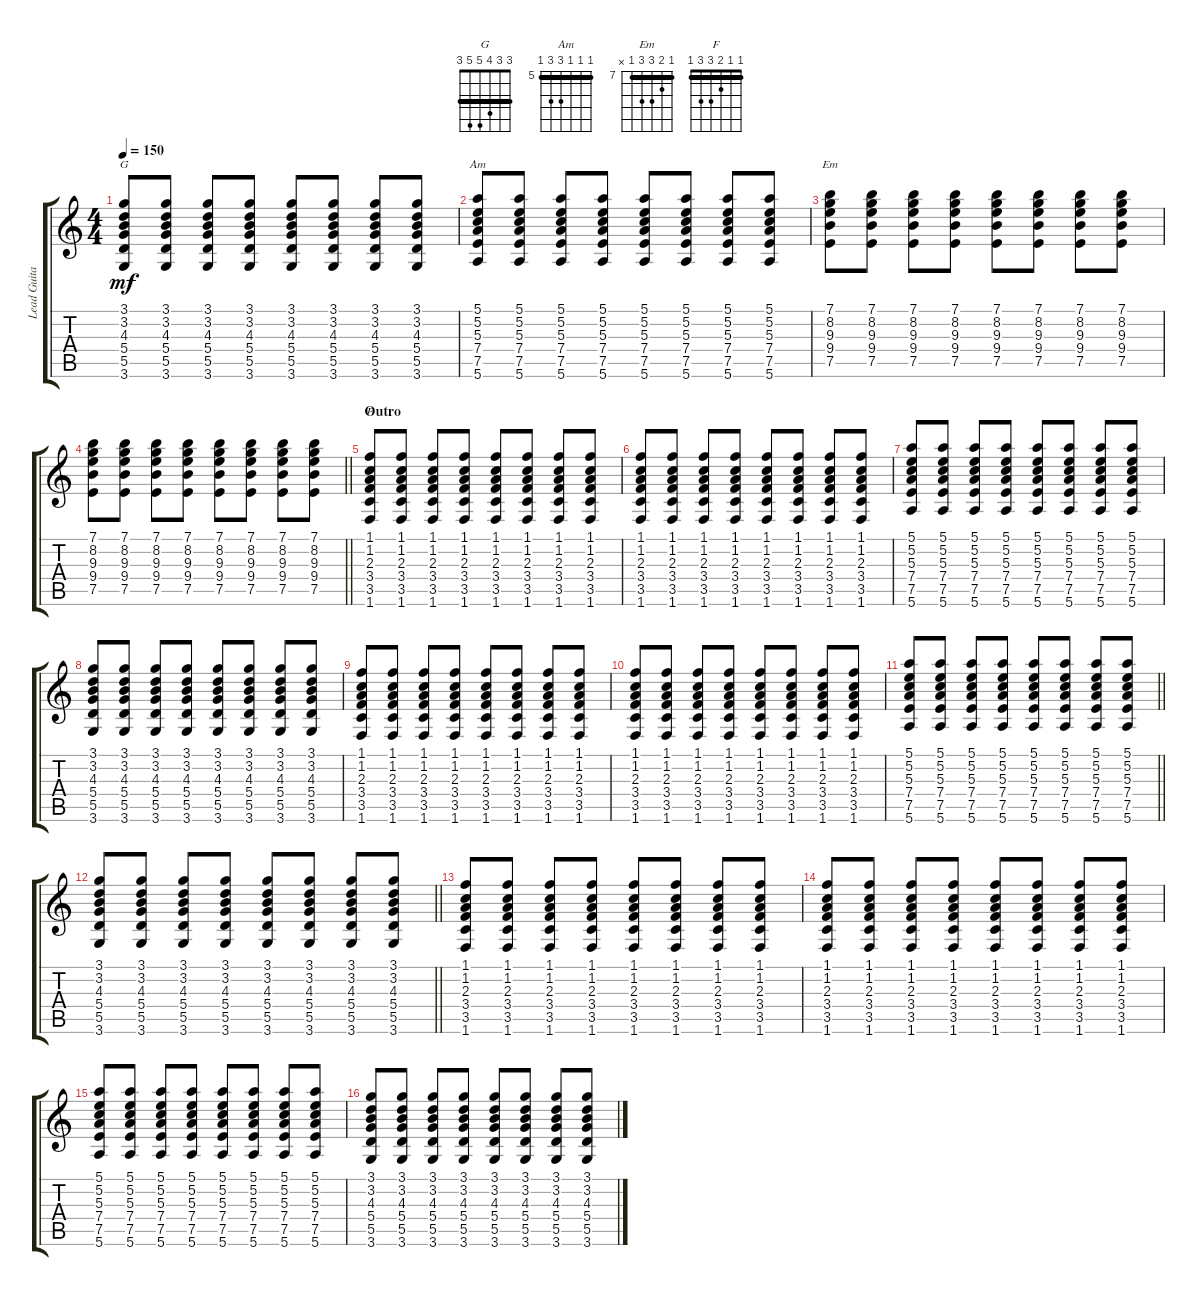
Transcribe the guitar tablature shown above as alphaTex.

\track ("Lead Guitar" "Lead Guita") {instrument overdrivenguitar}
\staff {score tabs}
\tuning (E4 B3 G3 D3 A2 E2) {hide}
\chord ("G" 3 3 4 5 5 3) {barre 3}
\chord ("Am" 5 5 5 7 7 5) {firstfret 5 barre 5}
\chord ("Em" 7 8 9 9 7 x) {firstfret 7 barre 7}
\chord ("F" 1 1 2 3 3 1) {barre 1}
\ts (4 4)
\tempo 150
\clef g2
\ks c
(3.1 3.2 4.3 5.4 5.5 3.6).8{ch "G" dy mf} (3.1 3.2 4.3 5.4 5.5 3.6).8 (3.1 3.2 4.3 5.4 5.5 3.6).8 (3.1 3.2 4.3 5.4 5.5 3.6).8 (3.1 3.2 4.3 5.4 5.5 3.6).8 (3.1 3.2 4.3 5.4 5.5 3.6).8 (3.1 3.2 4.3 5.4 5.5 3.6).8 (3.1 3.2 4.3 5.4 5.5 3.6).8 |
(5.1 5.2 5.3 7.4 7.5 5.6).8{ch "Am"} (5.1 5.2 5.3 7.4 7.5 5.6).8 (5.1 5.2 5.3 7.4 7.5 5.6).8 (5.1 5.2 5.3 7.4 7.5 5.6).8 (5.1 5.2 5.3 7.4 7.5 5.6).8 (5.1 5.2 5.3 7.4 7.5 5.6).8 (5.1 5.2 5.3 7.4 7.5 5.6).8 (5.1 5.2 5.3 7.4 7.5 5.6).8 |
(7.1 8.2 9.3 9.4 7.5).8{ch "Em"} (7.1 8.2 9.3 9.4 7.5).8 (7.1 8.2 9.3 9.4 7.5).8 (7.1 8.2 9.3 9.4 7.5).8 (7.1 8.2 9.3 9.4 7.5).8 (7.1 8.2 9.3 9.4 7.5).8 (7.1 8.2 9.3 9.4 7.5).8 (7.1 8.2 9.3 9.4 7.5).8 |
\barLineRight lightlight
(7.1 8.2 9.3 9.4 7.5).8 (7.1 8.2 9.3 9.4 7.5).8 (7.1 8.2 9.3 9.4 7.5).8 (7.1 8.2 9.3 9.4 7.5).8 (7.1 8.2 9.3 9.4 7.5).8 (7.1 8.2 9.3 9.4 7.5).8 (7.1 8.2 9.3 9.4 7.5).8 (7.1 8.2 9.3 9.4 7.5).8 |
\section ("" "Outro")
(1.1 1.2 2.3 3.4 3.5 1.6).8{ch "F"} (1.1 1.2 2.3 3.4 3.5 1.6).8 (1.1 1.2 2.3 3.4 3.5 1.6).8 (1.1 1.2 2.3 3.4 3.5 1.6).8 (1.1 1.2 2.3 3.4 3.5 1.6).8 (1.1 1.2 2.3 3.4 3.5 1.6).8 (1.1 1.2 2.3 3.4 3.5 1.6).8 (1.1 1.2 2.3 3.4 3.5 1.6).8 |
(1.1 1.2 2.3 3.4 3.5 1.6).8 (1.1 1.2 2.3 3.4 3.5 1.6).8 (1.1 1.2 2.3 3.4 3.5 1.6).8 (1.1 1.2 2.3 3.4 3.5 1.6).8 (1.1 1.2 2.3 3.4 3.5 1.6).8 (1.1 1.2 2.3 3.4 3.5 1.6).8 (1.1 1.2 2.3 3.4 3.5 1.6).8 (1.1 1.2 2.3 3.4 3.5 1.6).8 |
(5.1 5.2 5.3 7.4 7.5 5.6).8 (5.1 5.2 5.3 7.4 7.5 5.6).8 (5.1 5.2 5.3 7.4 7.5 5.6).8 (5.1 5.2 5.3 7.4 7.5 5.6).8 (5.1 5.2 5.3 7.4 7.5 5.6).8 (5.1 5.2 5.3 7.4 7.5 5.6).8 (5.1 5.2 5.3 7.4 7.5 5.6).8 (5.1 5.2 5.3 7.4 7.5 5.6).8 |
(3.1 3.2 4.3 5.4 5.5 3.6).8 (3.1 3.2 4.3 5.4 5.5 3.6).8 (3.1 3.2 4.3 5.4 5.5 3.6).8 (3.1 3.2 4.3 5.4 5.5 3.6).8 (3.1 3.2 4.3 5.4 5.5 3.6).8 (3.1 3.2 4.3 5.4 5.5 3.6).8 (3.1 3.2 4.3 5.4 5.5 3.6).8 (3.1 3.2 4.3 5.4 5.5 3.6).8 |
(1.1 1.2 2.3 3.4 3.5 1.6).8 (1.1 1.2 2.3 3.4 3.5 1.6).8 (1.1 1.2 2.3 3.4 3.5 1.6).8 (1.1 1.2 2.3 3.4 3.5 1.6).8 (1.1 1.2 2.3 3.4 3.5 1.6).8 (1.1 1.2 2.3 3.4 3.5 1.6).8 (1.1 1.2 2.3 3.4 3.5 1.6).8 (1.1 1.2 2.3 3.4 3.5 1.6).8 |
(1.1 1.2 2.3 3.4 3.5 1.6).8 (1.1 1.2 2.3 3.4 3.5 1.6).8 (1.1 1.2 2.3 3.4 3.5 1.6).8 (1.1 1.2 2.3 3.4 3.5 1.6).8 (1.1 1.2 2.3 3.4 3.5 1.6).8 (1.1 1.2 2.3 3.4 3.5 1.6).8 (1.1 1.2 2.3 3.4 3.5 1.6).8 (1.1 1.2 2.3 3.4 3.5 1.6).8 |
\barLineRight lightlight
(5.1 5.2 5.3 7.4 7.5 5.6).8 (5.1 5.2 5.3 7.4 7.5 5.6).8 (5.1 5.2 5.3 7.4 7.5 5.6).8 (5.1 5.2 5.3 7.4 7.5 5.6).8 (5.1 5.2 5.3 7.4 7.5 5.6).8 (5.1 5.2 5.3 7.4 7.5 5.6).8 (5.1 5.2 5.3 7.4 7.5 5.6).8 (5.1 5.2 5.3 7.4 7.5 5.6).8 |
\barLineRight lightlight
(3.1 3.2 4.3 5.4 5.5 3.6).8 (3.1 3.2 4.3 5.4 5.5 3.6).8 (3.1 3.2 4.3 5.4 5.5 3.6).8 (3.1 3.2 4.3 5.4 5.5 3.6).8 (3.1 3.2 4.3 5.4 5.5 3.6).8 (3.1 3.2 4.3 5.4 5.5 3.6).8 (3.1 3.2 4.3 5.4 5.5 3.6).8 (3.1 3.2 4.3 5.4 5.5 3.6).8 |
(1.1 1.2 2.3 3.4 3.5 1.6).8 (1.1 1.2 2.3 3.4 3.5 1.6).8 (1.1 1.2 2.3 3.4 3.5 1.6).8 (1.1 1.2 2.3 3.4 3.5 1.6).8 (1.1 1.2 2.3 3.4 3.5 1.6).8 (1.1 1.2 2.3 3.4 3.5 1.6).8 (1.1 1.2 2.3 3.4 3.5 1.6).8 (1.1 1.2 2.3 3.4 3.5 1.6).8 |
(1.1 1.2 2.3 3.4 3.5 1.6).8 (1.1 1.2 2.3 3.4 3.5 1.6).8 (1.1 1.2 2.3 3.4 3.5 1.6).8 (1.1 1.2 2.3 3.4 3.5 1.6).8 (1.1 1.2 2.3 3.4 3.5 1.6).8 (1.1 1.2 2.3 3.4 3.5 1.6).8 (1.1 1.2 2.3 3.4 3.5 1.6).8 (1.1 1.2 2.3 3.4 3.5 1.6).8 |
(5.1 5.2 5.3 7.4 7.5 5.6).8 (5.1 5.2 5.3 7.4 7.5 5.6).8 (5.1 5.2 5.3 7.4 7.5 5.6).8 (5.1 5.2 5.3 7.4 7.5 5.6).8 (5.1 5.2 5.3 7.4 7.5 5.6).8 (5.1 5.2 5.3 7.4 7.5 5.6).8 (5.1 5.2 5.3 7.4 7.5 5.6).8 (5.1 5.2 5.3 7.4 7.5 5.6).8 |
(3.1 3.2 4.3 5.4 5.5 3.6).8 (3.1 3.2 4.3 5.4 5.5 3.6).8 (3.1 3.2 4.3 5.4 5.5 3.6).8 (3.1 3.2 4.3 5.4 5.5 3.6).8 (3.1 3.2 4.3 5.4 5.5 3.6).8 (3.1 3.2 4.3 5.4 5.5 3.6).8 (3.1 3.2 4.3 5.4 5.5 3.6).8 (3.1 3.2 4.3 5.4 5.5 3.6).8
